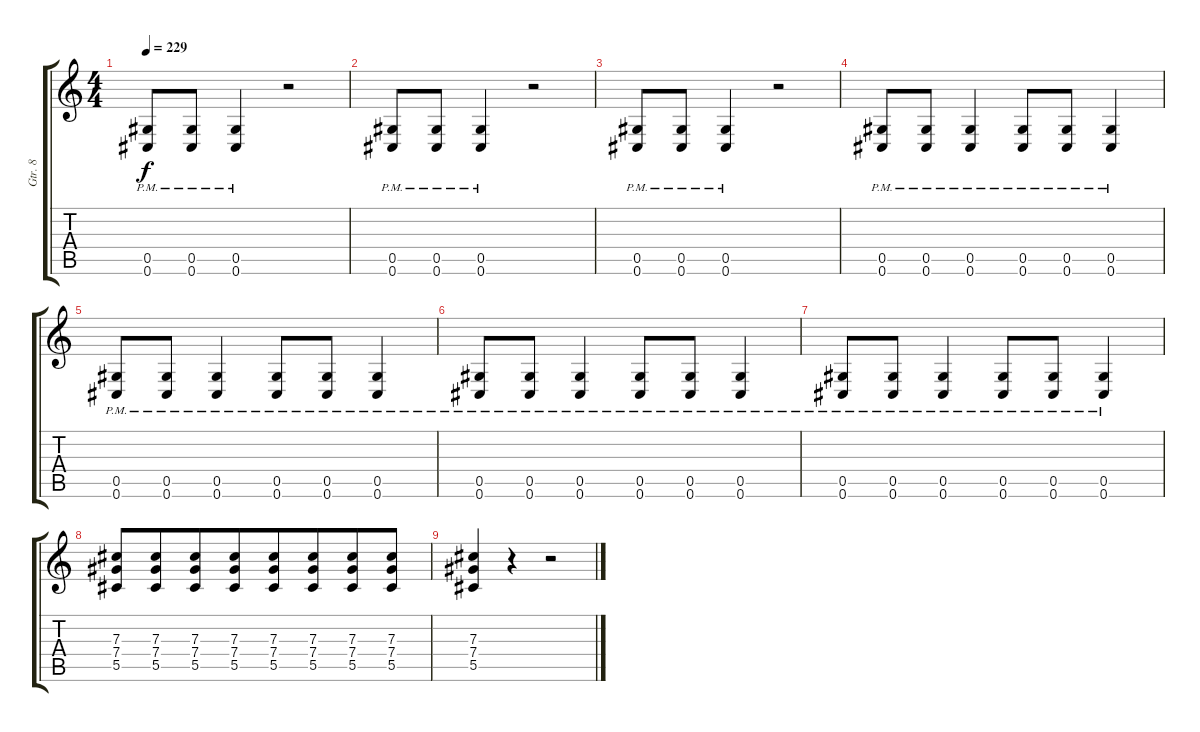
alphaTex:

\track ("Gtr. 8" "Gtr. 8") {instrument fretlessbass}
\staff {score tabs}
\tuning (Eb4 Bb3 Gb3 Db3 Ab2 Db2) {hide}
\ts (4 4)
\tempo 229
\clef g2
\ks c
(0.5{pm} 0.6{pm}).8{dy f} (0.5{pm} 0.6{pm}).8 (0.5{pm} 0.6{pm}).4 r.2 |
(0.5{pm} 0.6{pm}).8 (0.5{pm} 0.6{pm}).8 (0.5{pm} 0.6{pm}).4 r.2 |
(0.5{pm} 0.6{pm}).8 (0.5{pm} 0.6{pm}).8 (0.5{pm} 0.6{pm}).4 r.2 |
(0.5{pm} 0.6{pm}).8 (0.5{pm} 0.6{pm}).8 (0.5{pm} 0.6{pm}).4 (0.5{pm} 0.6{pm}).8 (0.5{pm} 0.6{pm}).8 (0.5{pm} 0.6{pm}).4 |
(0.5{pm} 0.6{pm}).8 (0.5{pm} 0.6{pm}).8 (0.5{pm} 0.6{pm}).4 (0.5{pm} 0.6{pm}).8 (0.5{pm} 0.6{pm}).8 (0.5{pm} 0.6{pm}).4 |
(0.5{pm} 0.6{pm}).8 (0.5{pm} 0.6{pm}).8 (0.5{pm} 0.6{pm}).4 (0.5{pm} 0.6{pm}).8 (0.5{pm} 0.6{pm}).8 (0.5{pm} 0.6{pm}).4 |
(0.5{pm} 0.6{pm}).8 (0.5{pm} 0.6{pm}).8 (0.5{pm} 0.6{pm}).4 (0.5{pm} 0.6{pm}).8 (0.5{pm} 0.6{pm}).8 (0.5{pm} 0.6{pm}).4 |
(7.3 7.4 5.5).8 (7.3 7.4 5.5).8{beam merge} (7.3 7.4 5.5).8 (7.3 7.4 5.5).8{beam merge} (7.3 7.4 5.5).8 (7.3 7.4 5.5).8{beam merge} (7.3 7.4 5.5).8 (7.3 7.4 5.5).8 |
(7.3 7.4 5.5).4 r.4 r.2
